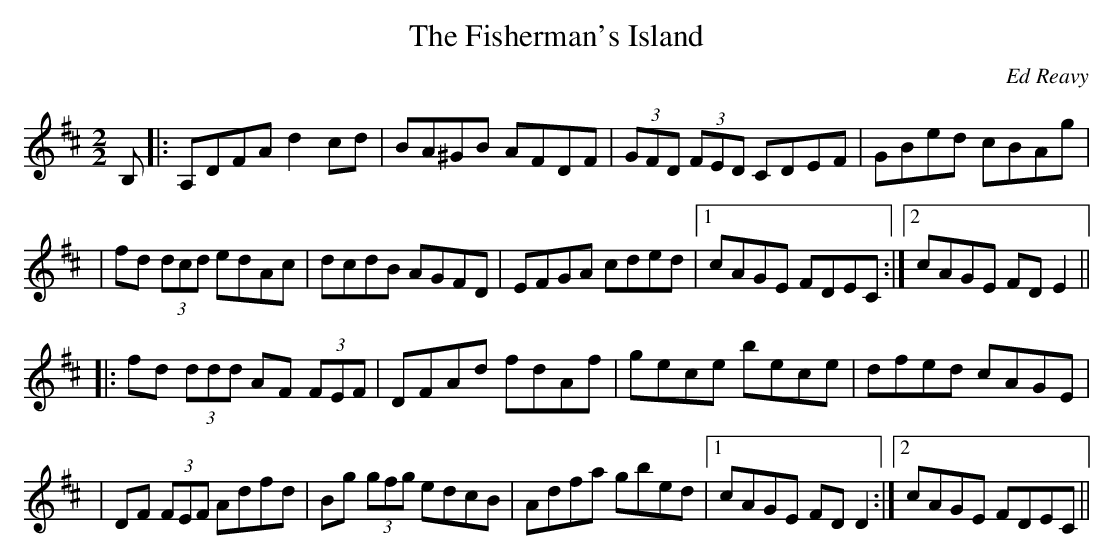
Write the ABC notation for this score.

X:1
T:The Fisherman's Island
C:Ed Reavy
M:2/2
L:1/8
K:D
B, \
|: A,DFA d2 cd | BA^GB AFDF | (3GFD (3FED CDEF | GBed cBAg |
| fd (3dcd edAc | dcdB AGFD | EFGA cded |1 cAGE FDEC :|2 cAGE FD E2 ||
|: fd (3ddd AF (3FEF | DFAd fdAf | gece bece |dfed cAGE |
| DF (3FEF Adfd | Bg (3gfg edcB | Adfa gbed |1 cAGE FD D2 :|2 cAGE FDEC ||
